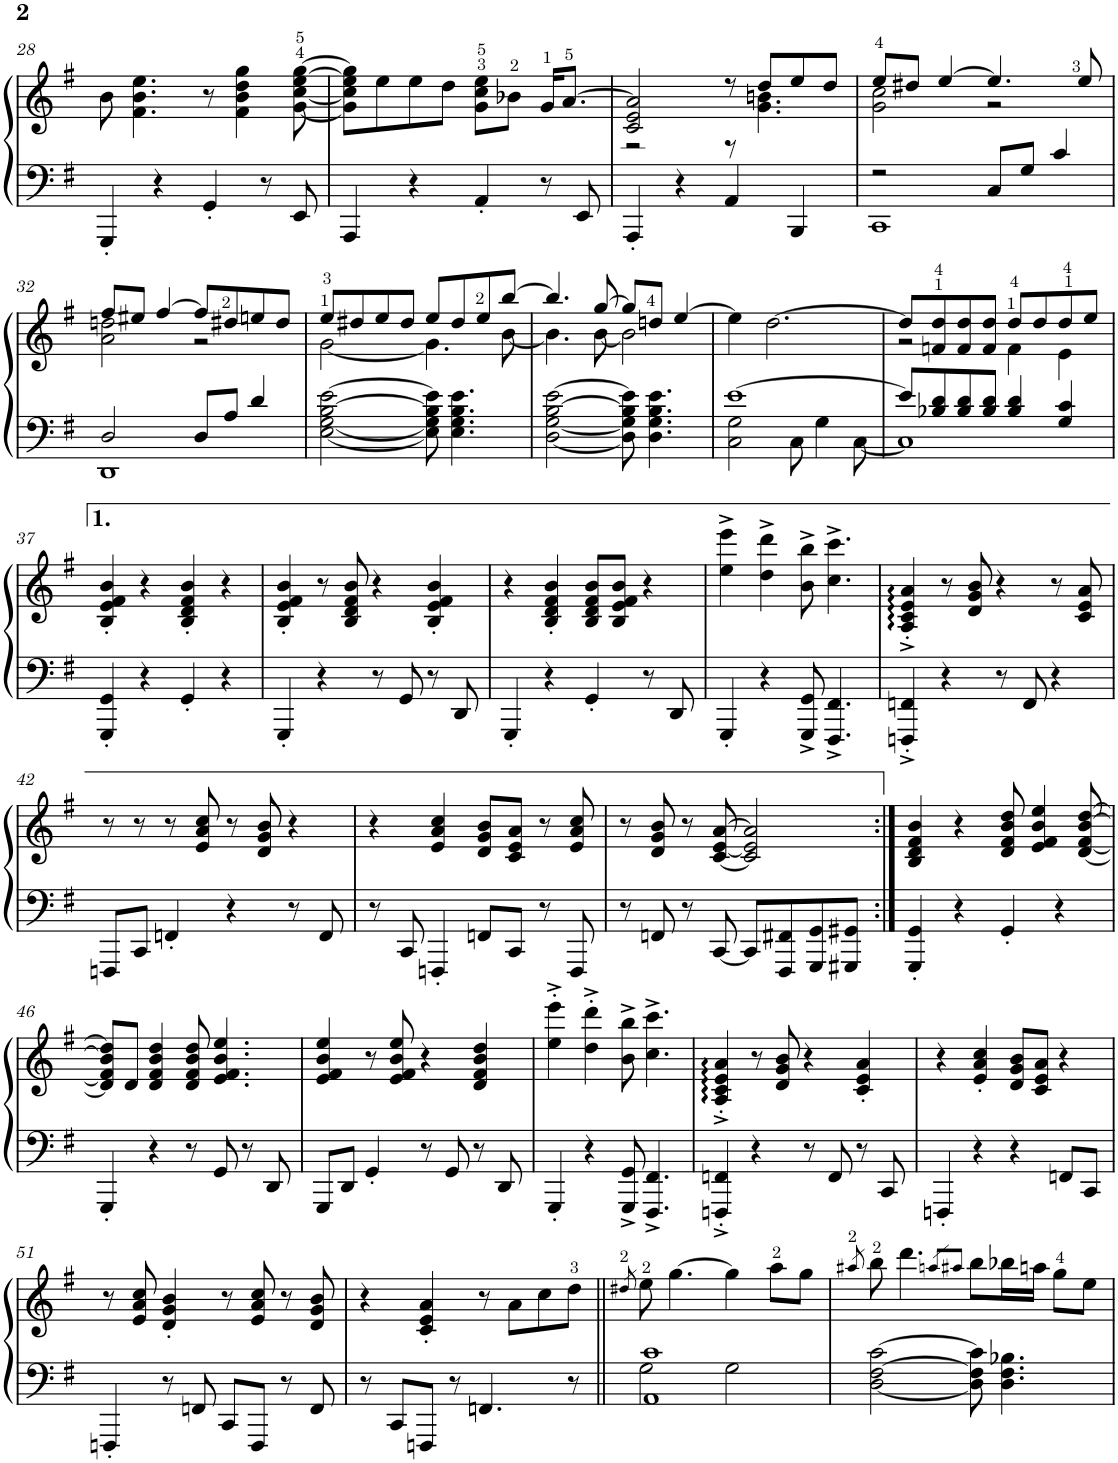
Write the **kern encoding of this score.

**kern	**kern
*part1	*part1
*staff2	*staff1
*I"Piano	*
*I'Pno.	*
!!LO:PB:g=z
*clefF4	*clefG2
*k[f#]	*k[f#]
*M4/4	*M4/4
=28	=28
4GGG'/	8b\
.	4.f#\ 4.b\ 4.ee\
4r	.
4GG'/	8r
.	4f#\ 4b\ 4dd\ 4gg\
8r	.
8EE/	[8g\ [8cc\ [8ee\ [8gg\
=29	=29
4AAA/	8g\] 8cc\] 8ee\] 8gg\]L
.	8ee\
4r	8ee\
.	8dd\J
4AA'/	8g\ 8cc\ 8ee\L
.	8b-X\J
8r	16g/KL
.	[8.a/J
8EE/	.
=30	=30
*	*^
4AAA'/	2c/ 2e/ 2a/]	2r
4r	.	.
4AA/	8r	8r
.	8dd/L	4.g\ 4.bn\
4BBB/	8ee/	.
.	8dd/J	.
=31	=31	=31
*^	*	*
2r	1CC	8ee/L	2g\ 2cc\
.	.	8dd#X/J	.
.	.	[4ee/	.
8C/L	.	4.ee/]	2r
8G/J	.	.	.
4c/	.	.	.
.	.	8ee/	.
!!LO:LB:g=z	!!
=32	=32	=32	=32
2D/	1DD	8ff#/L	2a\ 2ddn\
.	.	8ee#X/J	.
.	.	[4ff#/	.
8D/L	.	8ff#/L]	2r
8A/J	.	8dd#X/	.
4d/	.	8een/	.
.	.	8dd#/J	.
*v	*v	*	*
=33	=33	=33
[2E\ [2G\ [2B\ [2e\	8ee/L	[2g\
.	8dd#X/	.
.	8ee/	.
.	8dd#/J	.
8E\] 8G\] 8B\] 8e\]	8ee/L	4.g\]
4.E\ 4.G\ 4.B\ 4.e\	8dd#/	.
.	8ee/	.
.	[8bb/J	[8b\
=34	=34	=34
[2D\ [2G\ [2B\ [2e\	4.bb/]	4.b\]
.	[8gg/	[8b\
8D\] 8G\] 8B\] 8e\]	8gg/L]	2b\]
4.D\ 4.G\ 4.B\ 4.e\	8ddn/J	.
.	[4ee/	.
*	*v	*v
=35	=35
*^	*
[1e	2C\ 2G\	4ee\]
.	.	[2.dd\
.	8C\	.
.	4G\	.
.	[8C\	.
=36	=36	=36
*	*	*^
8e/L]	1C]	8dd/L]	2r
8B-X/ 8d/	.	8fn/ 8dd/	.
8B-/ 8d/	.	8f/ 8dd/	.
8B-/ 8d/J	.	8f/ 8dd/J	.
4B-/ 4d/	.	8dd/L	4f\
.	.	8dd/	.
4G/ 4c/	.	8dd/	4e\
.	.	8ee/J	.
*v	*v	*	*
*	*v	*v
!!LO:LB:g=z
=37	=37
4GGG/' 4GG/'	4B/' 4e/' 4f#/' 4b/'
4r	4r
4GG'/	4B/' 4d/' 4f#/' 4b/'
4r	4r
=38	=38
4GGG'/	4B/' 4e/' 4f#/' 4b/'
4r	8r
.	8B/ 8d/ 8f#/ 8b/
8r	4r
8GG/	.
8r	4B/' 4e/' 4f#/' 4b/'
8DD/	.
=39	=39
4GGG'/	4r
4r	4B/' 4d/' 4f#/' 4b/'
4GG'/	8B/ 8d/ 8f#/ 8b/L
.	8B/ 8e/ 8f#/ 8b/J
8r	4r
8DD/	.
=40	=40
4GGG'/	4ee\^ 4eee\^
4r	4dd\^ 4ddd\^
8GGG/^ 8GG/^	8b\^ 8bb\^
4.FFF#/^ 4.FF#/^	4.cc\^ 4.ccc\^
=41	=41
4FFFn/'^ 4FFn/'^	4A/'^ 4c/'^ 4e/'^ 4a/'^
4r	8r
.	8d/ 8g/ 8b/
8r	4r
8FF/	.
4r	8r
.	8c/ 8e/ 8a/
!!LO:LB:g=z
=42	=42
8FFFn/L	8r
8CC/J	8r
4FFn'/	8r
.	8e/ 8a/ 8cc/
4r	8r
.	8d/ 8g/ 8b/
8r	4r
8FF/	.
=43	=43
8r	4r
8CC/	.
4FFFn'/	4e/ 4a/ 4cc/
8FFn/L	8d/ 8g/ 8b/L
8CC/J	8c/ 8e/ 8a/J
8r	8r
8FFF/	8e/ 8a/ 8cc/
=44	=44
8r	8r
8FFn/	8d/ 8g/ 8b/
8r	8r
[8CC/	[8c/ [8e/ [8a/
8CC/L]	2c/] 2e/] 2a/]
8FFF#/ 8FF#X/	.
8GGG/ 8GG/	.
8GGG#X/ 8GG#X/J	.
=45:|!	=45:|!
4GGG/' 4GG/'	4B/ 4d/ 4f#/ 4b/
4r	4r
4GG'/	8d/ 8f#/ 8b/ 8dd/
.	4e/ 4f#/ 4b/ 4ee/
4r	.
.	[8d/ [8f#/ [8b/ [8dd/
!!LO:LB:g=z
=46	=46
4GGG'/	8d/] 8f#/] 8b/] 8dd/]L
.	8d/J
4r	4d/ 4f#/ 4b/ 4dd/
8r	8d/ 8f#/ 8b/ 8dd/
8GG/	4.e/ 4.f#/ 4.b/ 4.ee/
8r	.
8DD/	.
=47	=47
8GGG/L	4e/ 4f#/ 4b/ 4ee/
8DD/J	.
4GG'/	8r
.	8e/ 8f#/ 8b/ 8ee/
8r	4r
8GG/	.
8r	4d/ 4f#/ 4b/ 4dd/
8DD/	.
=48	=48
4GGG'/	4ee\'^ 4eee\'^
4r	4dd\'^ 4ddd\'^
8GGG/^ 8GG/^	8b\^ 8bb\^
4.FFF#/^ 4.FF#/^	4.cc\^ 4.ccc\^
=49	=49
4FFFn/'^ 4FFn/'^	4A/'^ 4c/'^ 4e/'^ 4a/'^
4r	8r
.	8d/ 8g/ 8b/
8r	4r
8FF/	.
8r	4c/' 4e/' 4a/'
8CC/	.
=50	=50
4FFFn'/	4r
4r	4e/' 4a/' 4cc/'
4r	8d/ 8g/ 8b/L
.	8c/ 8e/ 8a/J
8FFn/L	4r
8CC/J	.
!!LO:LB:g=z
=51	=51
4FFFn'/	8r
.	8e/ 8a/ 8cc/
8r	4d/' 4g/' 4b/'
8FFn/	.
8CC/L	8r
8FFF/J	8e/ 8a/ 8cc/
8r	8r
8FF/	8d/ 8g/ 8b/
=52	=52
8r	4r
8CC/L	.
8FFFn/J	4c/' 4e/' 4a/'
8r	.
4.FFn/	8r
.	8a\L
.	8cc\
8r	8dd\J
=53||	=53||
.	8qdd#X/
*^	*
1AA 1c	2G\	8ee\
.	.	[4.gg\
.	2G\	4gg\]
.	.	8aa\L
.	.	8gg\J
*v	*v	*
=54	=54
.	8qaa#X/
[2D\ [2F#\ [2c\	8bb\
.	4.ddd\
.	8qaan/L
.	8qaa#X/J
8D\] 8F#\] 8c\]	8bb\L
4.D\ 4.F#\ 4.B-X\	16bb-X\L
.	16aan\JJ
.	8gg\L
.	8ee\J
=	=
*-	*-
